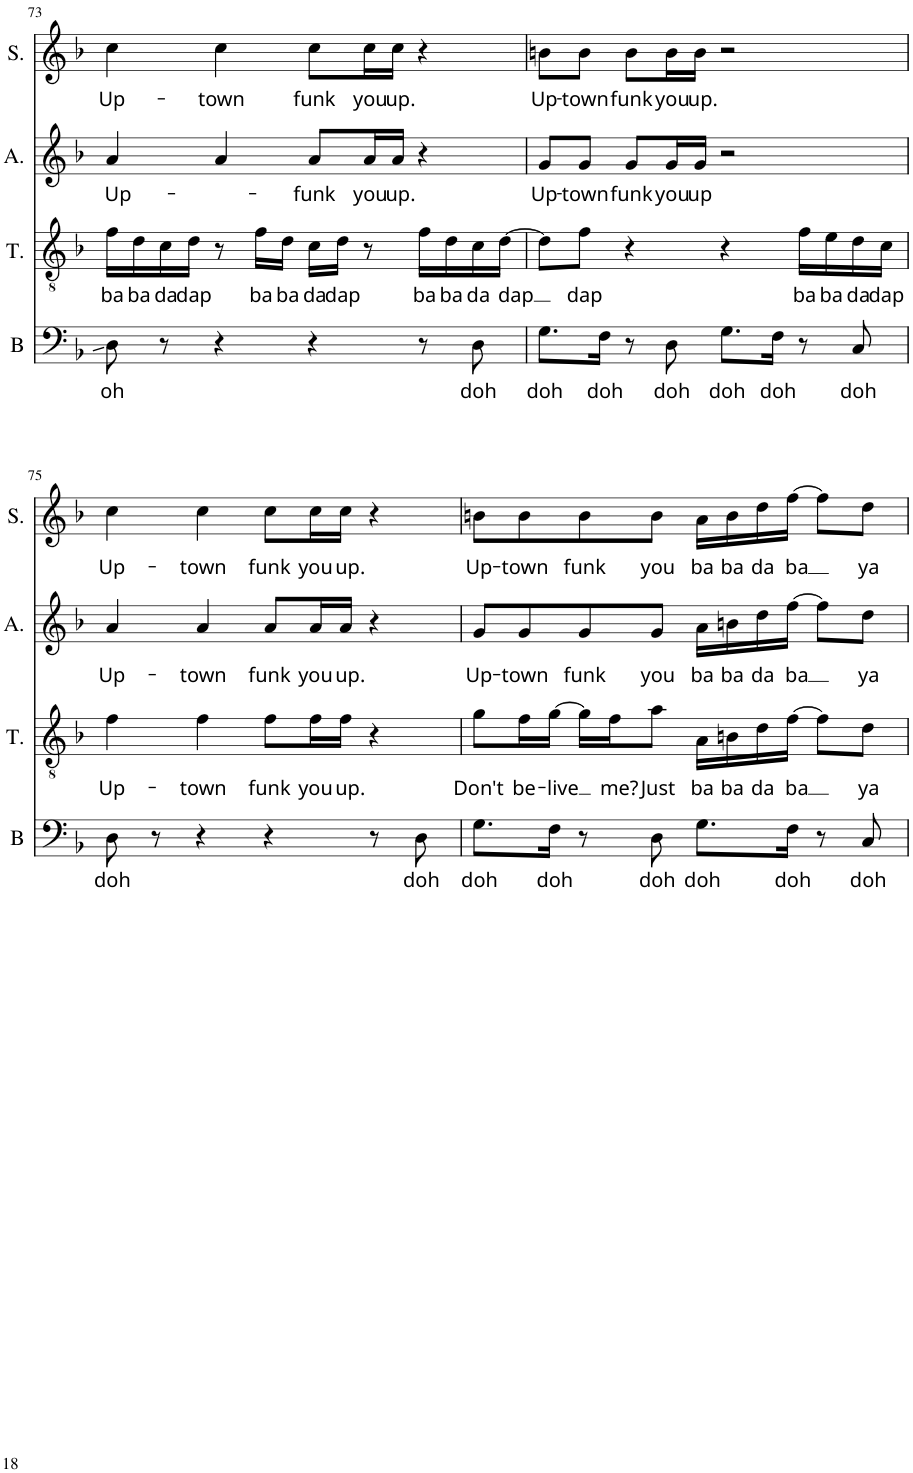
**kern	**kern	**kern	**text	**kern	**text	**kern	**text	**kern	**text
*part5	*part5	*part4	*part4	*part3	*part3	*part2	*part2	*part1	*part1
*staff6	*staff5	*staff4	*staff4	*staff3	*staff3	*staff2	*staff2	*staff1	*staff1
*I"Piano	*	*I"Bass	*	*I"Tenor	*	*I"Alto	*	*I"Soprano	*
*I'Pno	*	*I'B	*	*I'T	*	*I'A	*	*I'S	*
!!LO:PB:g=z
*clefF4	*clefG2	*clefF4	*	*clefGv2	*	*clefG2	*	*clefG2	*
*k[b-]	*k[b-]	*k[b-]	*	*k[b-]	*	*k[b-]	*	*k[b-]	*
*M4/4	*M4/4	*M4/4	*	*M4/4	*	*M4/4	*	*M4/4	*
=73	=73	=73	=73	=73	=73	=73	=73	=73	=73
!	!	!	!LO:LY:b	!	!LO:LY:b	!	!LO:LY:b	!	!LO:LY:b
8D	16f/ 16a/ 16cc/LL	8D\	oh	16f\LL	ba	4a/	Up-	4cc\	Up-
!	!	!	!	!	!LO:LY:b	!	!	!	!
.	16d/J	.	.	16d\	ba	.	.	.	.
!	!	!	!	!	!LO:LY:b	!	!	!	!
8r	16c/L	8r	.	16c\	da	.	.	.	.
!	!	!	!	!	!LO:LY:b	!	!	!	!
.	16d/JJ	.	.	16d\JJ	dap	.	.	.	.
!	!	!	!	!	!	!	!	!	!LO:LY:b
4r	8a/ 8cc/L	4r	.	8r	.	4a/	.	4cc\	-town
!	!	!	!	!	!LO:LY:b	!	!	!	!
.	16f/L	.	.	16f\LL	ba	.	.	.	.
!	!	!	!	!	!LO:LY:b	!	!	!	!
.	16d/JJ	.	.	16d\JJ	ba	.	.	.	.
!	!	!	!	!	!LO:LY:b	!	!LO:LY:b	!	!LO:LY:b
4r	16c/ 16a/ 16cc/LL	4r	.	16c\LL	da	8a/L	funk	8cc\L	funk
!	!	!	!	!	!LO:LY:b	!	!	!	!
.	16d/J	.	.	16d\JJ	dap	.	.	.	.
!	!	!	!	!	!	!	!LO:LY:b	!	!LO:LY:b
.	16a/ 16cc/L	.	.	8r	.	16a/L	you	16cc\L	you
!	!	!	!	!	!	!	!LO:LY:b	!	!LO:LY:b
.	16a/ 16cc/JJ	.	.	.	.	16a/JJ	up.	16cc\JJ	up.
!	!	!	!	!	!LO:LY:b	!	!	!	!
8r	16f/LL	8r	.	16f\LL	ba	4r	.	4r	.
!	!	!	!	!	!LO:LY:b	!	!	!	!
.	16d/J	.	.	16d\	ba	.	.	.	.
!	!	!	!LO:LY:b	!	!LO:LY:b	!	!	!	!
8D	16c/L	8D\	doh	16c\	da	.	.	.	.
!	!	!	!	!	!LO:LY:b	!	!	!	!
.	[>16d/JJ	.	.	[>16d\JJ	dap	.	.	.	.
=74	=74	=74	=74	=74	=74	=74	=74	=74	=74
!	!	!	!LO:LY:b	!	!	!	!LO:LY:b	!	!LO:LY:b
8.G\L	8d]/ 8g/ 8bn/L	8.G\L	doh	8d\L]	.	8g/L	Up-	8bn\L	Up-
!	!	!	!	!	!LO:LY:b	!	!LO:LY:b	!	!LO:LY:b
.	8f/ 8g/ 8b/J	.	.	8f\J	dap	8g/J	-town	8b\J	-town
!	!	!	!LO:LY:b	!	!	!	!	!	!
16F\Jk	.	16F\Jk	doh	.	.	.	.	.	.
!	!	!	!	!	!	!	!LO:LY:b	!	!LO:LY:b
8r	8g/ 8b/L	8r	.	4r	.	8g/L	funk	8b\L	funk
!	!	!	!LO:LY:b	!	!	!	!LO:LY:b	!	!LO:LY:b
8D	16g/ 16b/L	8D\	doh	.	.	16g/L	you	16b\L	you
!	!	!	!	!	!	!	!LO:LY:b	!	!LO:LY:b
.	16g/ 16b/JJ	.	.	.	.	16g/JJ	up	16b\JJ	up.
!	!	!	!LO:LY:b	!	!	!	!	!	!
8.G\L	4r	8.G\L	doh	4r	.	2r	.	2r	.
!	!	!	!LO:LY:b	!	!	!	!	!	!
16F\Jk	.	16F\Jk	doh	.	.	.	.	.	.
!	!	!	!	!	!LO:LY:b	!	!	!	!
8r	16f/LL	8r	.	16f\LL	ba	.	.	.	.
!	!	!	!	!	!LO:LY:b	!	!	!	!
.	16e/J	.	.	16e\	ba	.	.	.	.
!	!	!	!LO:LY:b	!	!LO:LY:b	!	!	!	!
8C	16d/L	8C/	doh	16d\	da	.	.	.	.
!	!	!	!	!	!LO:LY:b	!	!	!	!
.	16c/JJ	.	.	16c\JJ	dap	.	.	.	.
!!LO:LB:g=z
=75	=75	=75	=75	=75	=75	=75	=75	=75	=75
!	!	!	!LO:LY:b	!	!LO:LY:b	!	!LO:LY:b	!	!LO:LY:b
8D	4f 4a 4cc	8D\	doh	4f\	Up-	4a/	Up-	4cc\	Up-
8r	.	8r	.	.	.	.	.	.	.
!	!	!	!	!	!LO:LY:b	!	!LO:LY:b	!	!LO:LY:b
4r	4f 4a 4cc	4r	.	4f\	-town	4a/	-town	4cc\	-town
!	!	!	!	!	!LO:LY:b	!	!LO:LY:b	!	!LO:LY:b
4r	8f/ 8a/ 8cc/L	4r	.	8f\L	funk	8a/L	funk	8cc\L	funk
!	!	!	!	!	!LO:LY:b	!	!LO:LY:b	!	!LO:LY:b
.	16f/ 16a/ 16cc/L	.	.	16f\L	you	16a/L	you	16cc\L	you
!	!	!	!	!	!LO:LY:b	!	!LO:LY:b	!	!LO:LY:b
.	16f/ 16a/ 16cc/JJ	.	.	16f\JJ	up.	16a/JJ	up.	16cc\JJ	up.
8r	4r	8r	.	4r	.	4r	.	4r	.
!	!	!	!LO:LY:b	!	!	!	!	!	!
8D	.	8D\	doh	.	.	.	.	.	.
=76	=76	=76	=76	=76	=76	=76	=76	=76	=76
!	!	!	!LO:LY:b	!	!LO:LY:b	!	!LO:LY:b	!	!LO:LY:b
8.G\L	8g/ 8bn/L	8.G\L	doh	8g\L	Don't	8g/L	Up-	8bn\L	Up-
!	!	!	!	!	!LO:LY:b	!	!LO:LY:b	!	!LO:LY:b
.	16f/L	.	.	16f\L	be-	8g/	-town	8b\	-town
!	!	!	!LO:LY:b	!	!LO:LY:b	!	!	!	!
16F\Jk	[>16g/ [>16b/JJ	16F\Jk	doh	[>16g\JJ	-live	.	.	.	.
!	!	!	!	!	!	!	!LO:LY:b	!	!LO:LY:b
8r	16g]/ 16b]/LL	8r	.	16g\LL]	.	8g/	funk	8b\	funk
!	!	!	!	!	!LO:LY:b	!	!	!	!
.	16f/J	.	.	16f\J	me?	.	.	.	.
!	!	!	!LO:LY:b	!	!LO:LY:b	!	!LO:LY:b	!	!LO:LY:b
8D	16g/ 16b/L	8D\	doh	8a\J	Just	8g/J	you	8b\J	you
.	16g/ 16b/JJ	.	.	.	.	.	.	.	.
!	!	!	!LO:LY:b	!	!LO:LY:b	!	!LO:LY:b	!	!LO:LY:b
8.G\L	16A/ 16a/LL	8.G\L	doh	16A\LL	ba	16a\LL	ba	16a\LL	ba
!	!	!	!	!	!LO:LY:b	!	!LO:LY:b	!	!LO:LY:b
.	16Bn/ 16b/J	.	.	16Bn\	ba	16bn\	ba	16b\	ba
!	!	!	!	!	!LO:LY:b	!	!LO:LY:b	!	!LO:LY:b
.	16d/ 16dd/L	.	.	16d\	da	16dd\	da	16dd\	da
!	!	!	!LO:LY:b	!	!LO:LY:b	!	!LO:LY:b	!	!LO:LY:b
16F\Jk	[>16f/ [>16ff/JJ	16F\Jk	doh	[>16f\JJ	ba	[>16ff\JJ	ba	[>16ff\JJ	ba
8r	8f]/ 8ff]/L	8r	.	8f\L]	.	8ff\L]	.	8ff\L]	.
!	!	!	!LO:LY:b	!	!LO:LY:b	!	!LO:LY:b	!	!LO:LY:b
8C	8d/ 8dd/J	8C/	doh	8d\J	ya	8dd\J	ya	8dd\J	ya
=	=	=	=	=	=	=	=	=	=
*-	*-	*-	*-	*-	*-	*-	*-	*-	*-
